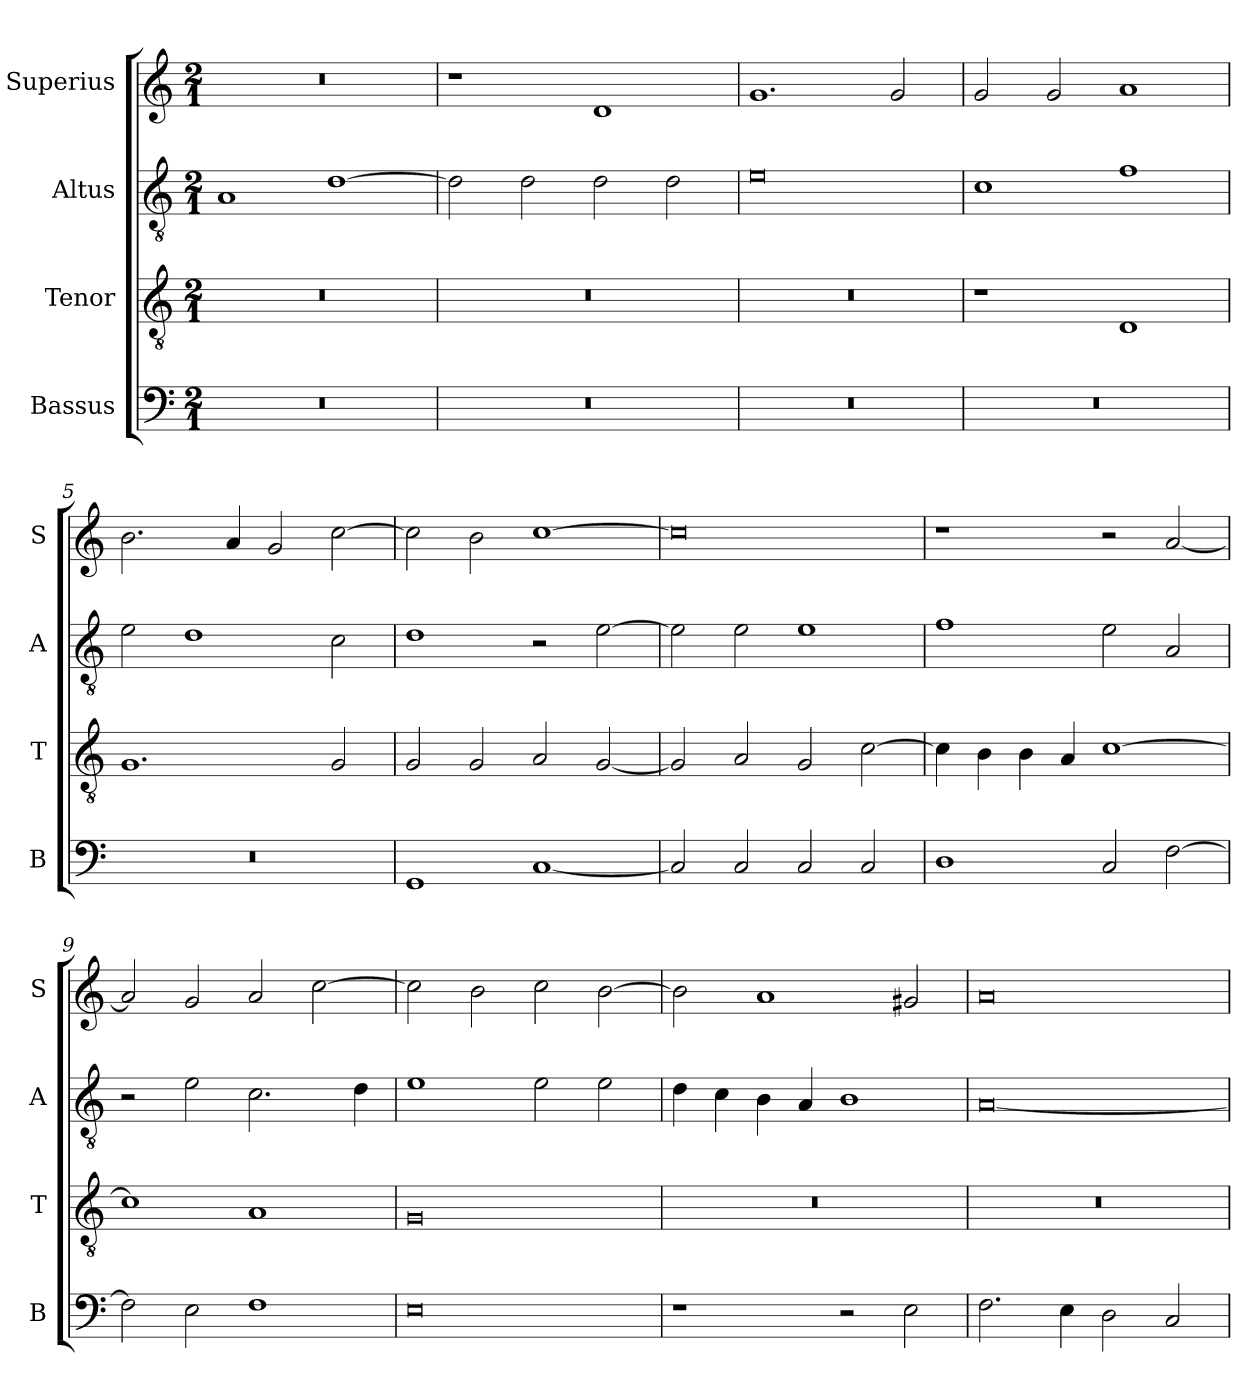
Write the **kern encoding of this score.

**kern	**kern	**kern	**kern
*part4	*part3	*part2	*part1
*staff4	*staff3	*staff2	*staff1
*I"Bassus	*I"Tenor	*I"Altus	*I"Superius
*I'B	*I'T	*I'A	*I'S
*clefF4	*clefGv2	*clefGv2	*clefG2
*k[]	*k[]	*k[]	*k[]
*M2/1	*M2/1	*M2/1	*M2/1
=1	=1	=1	=1
0r	0r	1A	0r
.	.	[1d	.
=2	=2	=2	=2
0r	0r	2d\]	1r
.	.	2d\	.
.	.	2d\	1d
.	.	2d\	.
=3	=3	=3	=3
0r	0r	0e	1.g
.	.	.	2g/
=4	=4	=4	=4
0r	1r	1c	2g/
.	.	.	2g/
.	1D	1f	1a
=5	=5	=5	=5
0r	1.G	2e\	2.b\
.	.	1d	.
.	.	.	4a/
.	.	.	2g/
.	2G/	2c\	[2cc\
=6	=6	=6	=6
1GG	2G/	1d	2cc\]
.	2G/	.	2b\
[1C	2A/	2r	[1cc
.	[2G/	[2e\	.
=7	=7	=7	=7
2C/]	2G/]	2e\]	0cc]
2C/	2A/	2e\	.
2C/	2G/	1e	.
2C/	[2c\	.	.
=8	=8	=8	=8
1D	4c\]	1f	1r
.	4B\	.	.
.	4B\	.	.
.	4A/	.	.
2C/	[1c	2e\	2r
[2F\	.	2A/	[2a/
=9	=9	=9	=9
2F\]	1c]	2r	2a/]
2E\	.	2e\	2g/
1F	1A	2.c\	2a/
.	.	.	[2cc\
.	.	4d\	.
=10	=10	=10	=10
0E	0G	1e	2cc\]
.	.	.	2b\
.	.	2e\	2cc\
.	.	2e\	[2b\
=11	=11	=11	=11
1r	0r	4d\	2b\]
.	.	4c\	.
.	.	4B\	1a
.	.	4A/	.
2r	.	1B	.
2E\	.	.	2g#X/
=12	=12	=12	=12
2.F\	0r	[0A	0a
4E\	.	.	.
2D\	.	.	.
2C/	.	.	.
=	=	=	=
*-	*-	*-	*-
